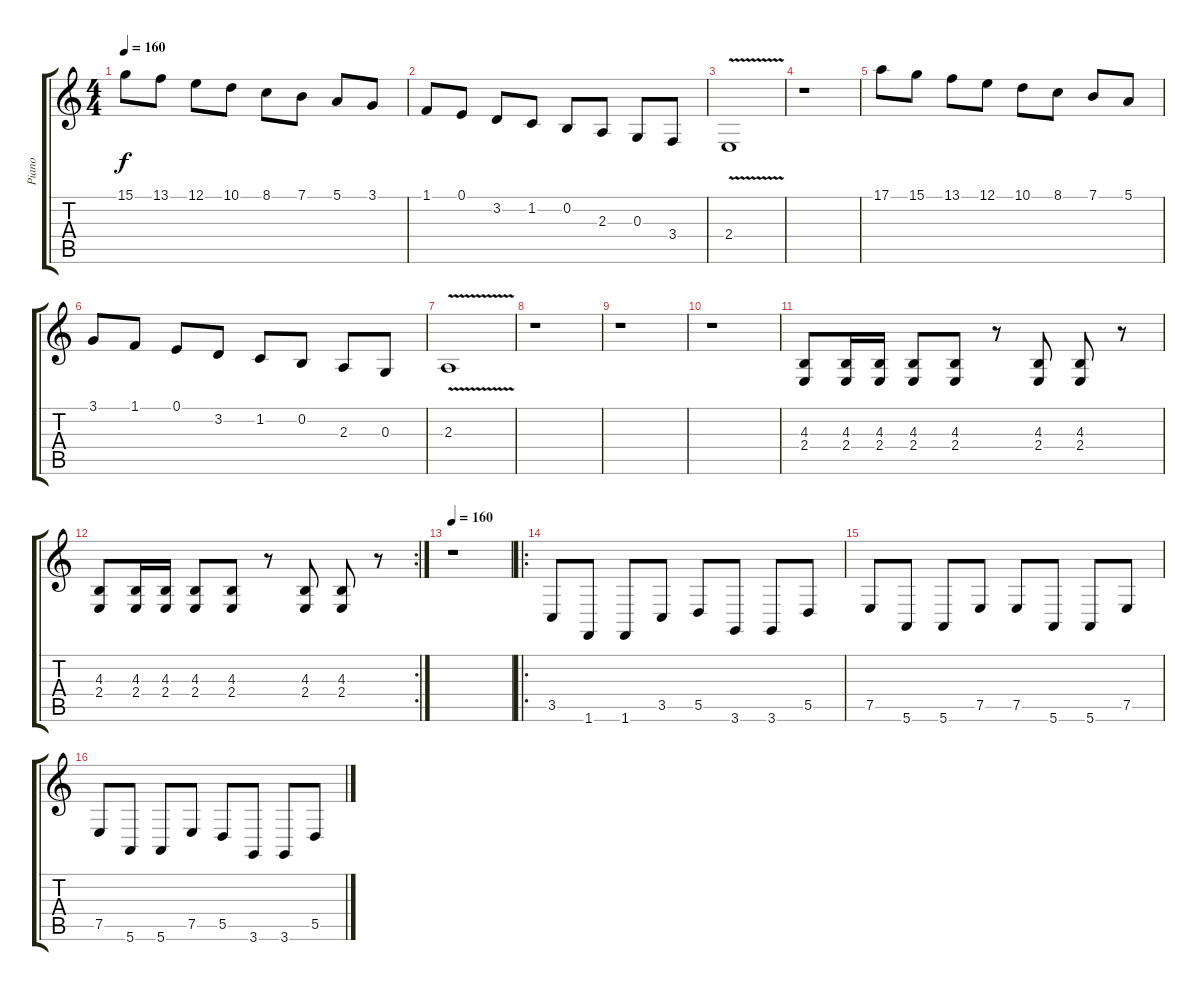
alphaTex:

\track ("Piano" "Piano") {instrument harpsichord}
\staff {score tabs}
\tuning (E4 B3 G3 D3 A2 E2) {hide}
\ts (4 4)
\tempo 160
\clef g2
\ks c
15.1.8{dy f balance 16} 13.1.8 12.1.8 10.1.8 8.1.8 7.1.8 5.1.8 3.1.8 |
1.1.8 0.1.8 3.2.8 1.2.8 0.2.8 2.3.8 0.3.8 3.4.8 |
2.4{v}.1 |
r.1 |
17.1.8{balance 8} 15.1.8 13.1.8 12.1.8 10.1.8 8.1.8 7.1.8 5.1.8 |
3.1.8 1.1.8 0.1.8 3.2.8 1.2.8 0.2.8 2.3.8 0.3.8 |
2.3{v}.1 |
r.1 |
r.1 |
r.1 |
(4.3 2.4).8 (4.3 2.4).16 (4.3 2.4).16 (4.3 2.4).8 (4.3 2.4).8 r.8 (4.3 2.4).8 (4.3 2.4).8 r.8 |
\rc 2
(4.3 2.4).8 (4.3 2.4).16 (4.3 2.4).16 (4.3 2.4).8 (4.3 2.4).8 r.8 (4.3 2.4).8 (4.3 2.4).8 r.8 |
\tempo 160
r.1 |
\ro
3.5.8 1.6.8 1.6.8 3.5.8 5.5.8 3.6.8 3.6.8 5.5.8 |
7.5.8 5.6.8 5.6.8 7.5.8 7.5.8 5.6.8 5.6.8 7.5.8 |
7.5.8 5.6.8 5.6.8 7.5.8 5.5.8 3.6.8 3.6.8 5.5.8
